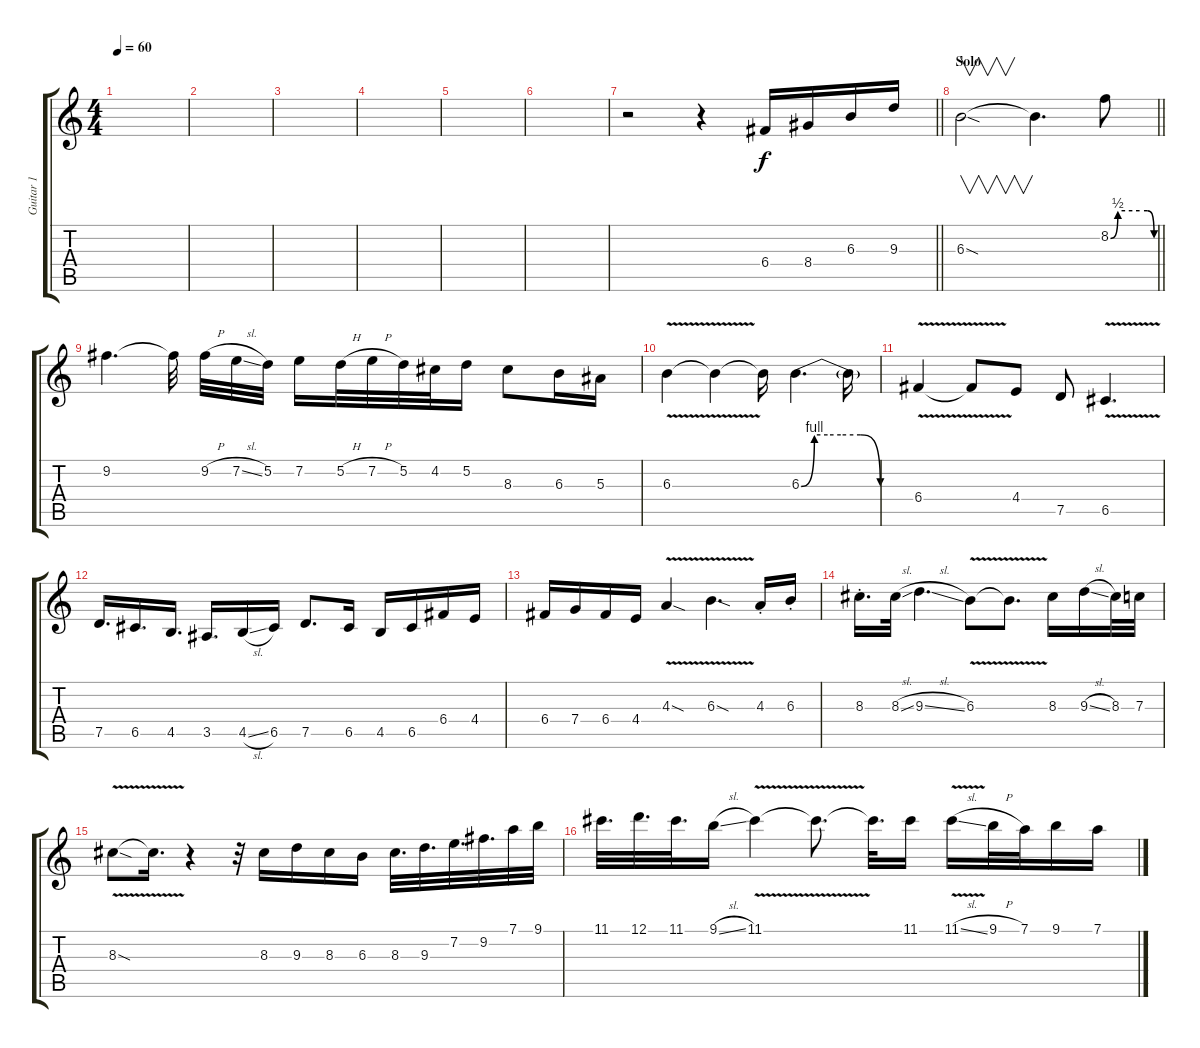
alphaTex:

\track ("Guitar 1" "Guitar 1") {instrument acousticguitarsteel}
\staff {score tabs}
\tuning (D4 A3 F3 C3 G2 D2) {hide}
\ts (4 4)
\section ("" "")
\tempo 60
\clef g2
\ks c
|
|
|
|
|
|
\barLineRight lightlight
r.2 r.4 6.4.16 8.4.16 6.3.16 9.3.16 |
\section ("" "Solo")
\barLineRight lightlight
6.3{sod}.2{v} 6.3{t}.4{d} 8.2{be (custom 0 0 10 2 20 2 30 2 40 2 51 2 60 0)}.8 |
9.2.4{d} 9.2{t}.32{beam split} 9.2{h}.32 7.2{sl}.32 5.2.32 7.2.16 5.2{h}.32 7.2{h}.32 5.2.32 4.2.32 5.2.16 8.3.8 6.3.16 5.3.16 |
6.3{v}.4 6.3{t}.4 6.3{t}.16 6.3{be (custom 0 0 10 4 20 4 30 4 45 4 60 0)}.4{d} 6.3{t}.16 |
6.4{v}.4 6.4{t}.8 4.4.8 7.5.8 6.5{v}.4{d} |
7.5.16{d} 6.5.16{d} 4.5.16{d} 3.5.16{d} 4.5{sl}.16 6.5.16 7.5.8{d} 6.5.16 4.5.16 6.5.16 6.4.16 4.4.16 |
6.4.16 7.4.16 6.4.16 4.4.16 4.3{v sod}.4 6.3{v sod}.4{d} 4.3{st}.16 6.3{st}.16 |
8.3{st}.16{d} 8.3{sl}.32 9.3{sl}.4{d} 6.3{v}.8 6.3{t}.8{d} 8.3.16 9.3{sl}.16 8.3.32 7.3.32 |
8.3{v sod}.8 8.3{t}.16{d} r.4 r.32{beam split} 8.3.16 9.3.16 8.3.16 6.3.16 8.3.32{d} 9.3.32{d} 7.2.32{d} 9.2.32{d} 7.1.32 9.1.32 |
11.1.32{d} 12.1.32{d} 11.1.32{d} 9.1{sl}.16 11.1{v}.4 11.1{t}.8{d} 11.1{t}.32{d} 11.1.16{beam split} 11.1{v sl}.16 9.1{h}.32 7.1.32 9.1.16 7.1.16
